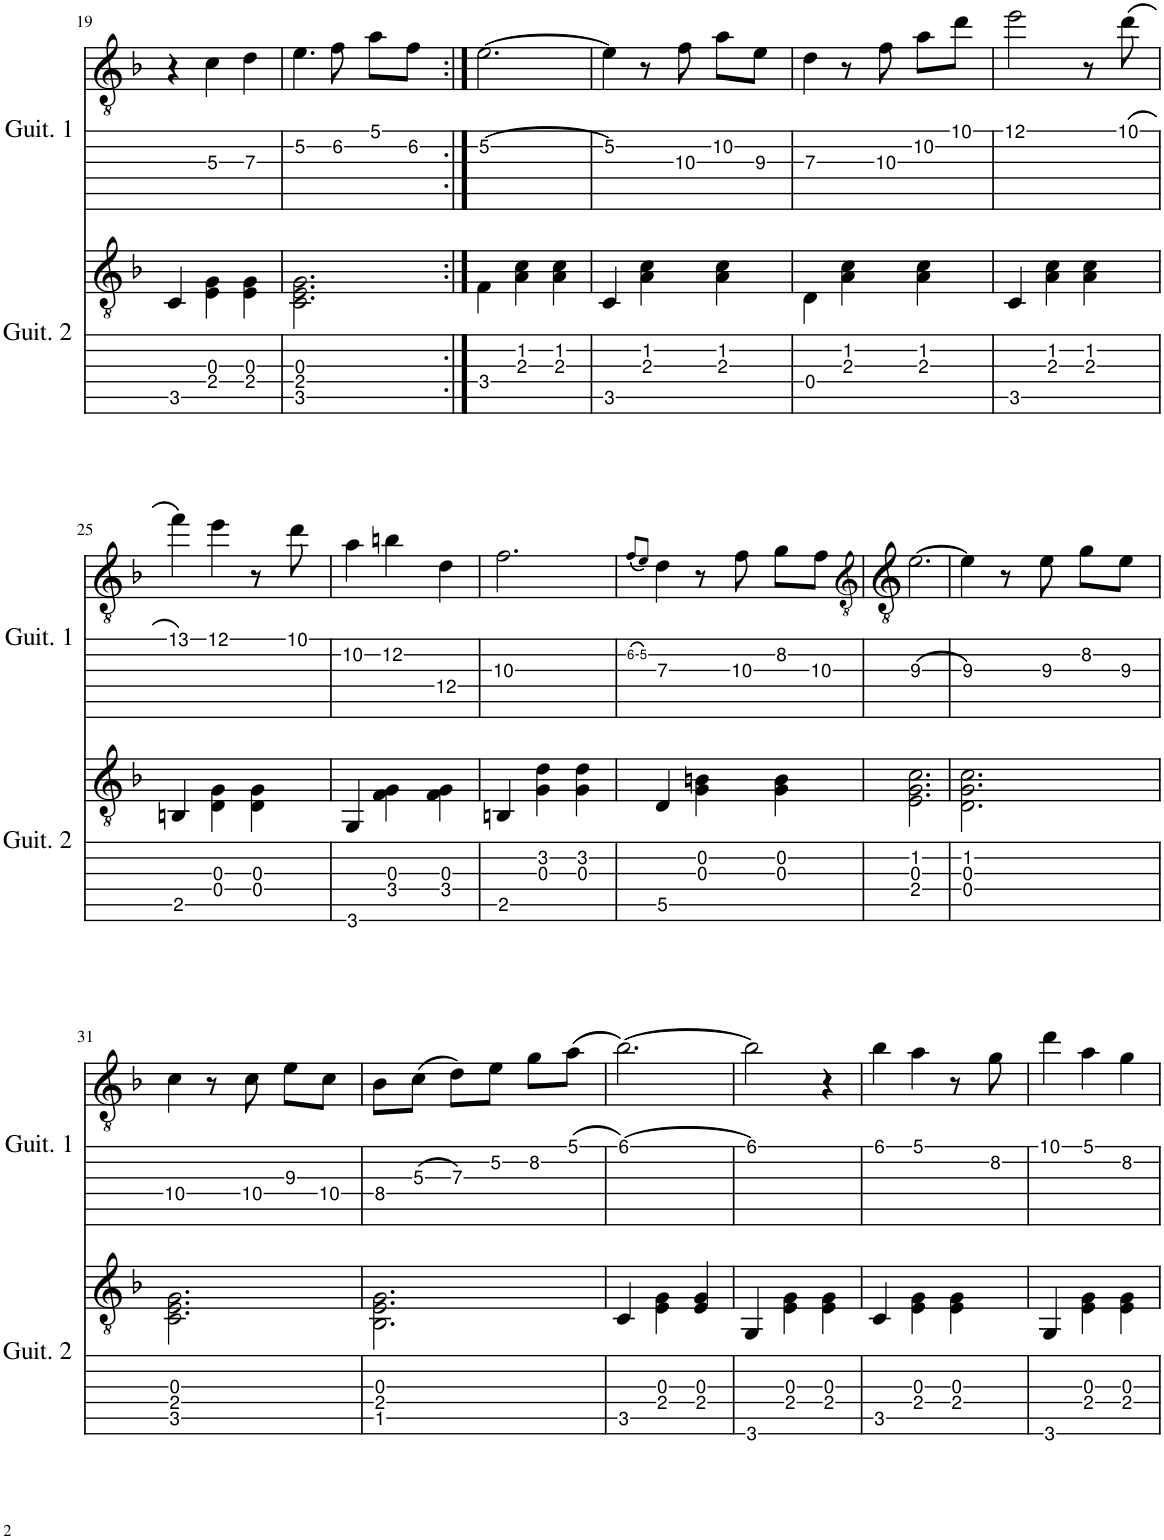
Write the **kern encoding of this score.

**kern	**kern	**kern	**kern
*part2	*part2	*part1	*part1
*staff4	*staff3	*staff2	*staff1
*I"Guit. 2	*	*I"Guit. 1	*
*I'Guit. 2	*	*I'Guit. 1	*
!!LO:PB:g=z
*	*clefGv2	*	*clefGv2
*k[b-]	*k[b-]	*k[b-]	*k[b-]
*M3/4	*M3/4	*M3/4	*M3/4
=19	=19	=19	=19
4C	4C/	4r	4r
4E 4G	4E\ 4G\	4c	4c\
4E 4G	4E\ 4G\	4d	4d\
=20	=20	=20	=20
2.C 2.E 2.G	2.C\ 2.E\ 2.G\	4.e	4.e\
.	.	8f	8f\
.	.	8aL	8a\L
.	.	8fJ	8f\J
=21:|!	=21:|!	=21:|!	=21:|!
4F	4F\	[2.e	[2.e\
4A 4c	4A\ 4c\	.	.
4A 4c	4A\ 4c\	.	.
=22	=22	=22	=22
4C	4C/	4e]	4e\]
4A 4c	4A\ 4c\	8r	8r
.	.	8f	8f\
4A 4c	4A\ 4c\	8aL	8a\L
.	.	8eJ	8e\J
=23	=23	=23	=23
4D	4D\	4d	4d\
4A 4c	4A\ 4c\	8r	8r
.	.	8f	8f\
4A 4c	4A\ 4c\	8aL	8a\L
.	.	8ddJ	8dd\J
=24	=24	=24	=24
4C	4C/	2ee	2ee\
4A 4c	4A\ 4c\	.	.
4A 4c	4A\ 4c\	8r	8r
.	.	8dd	(8dd\
!!LO:LB:g=z
=25	=25	=25	=25
4BBn	4BBn/	4ff	4ff\)
4D 4G	4D\ 4G\	4ee	4ee\
4D 4G	4D\ 4G\	8r	8r
.	.	8dd	8dd\
=26	=26	=26	=26
4GG	4GG/	4a	4a\
4F 4G	4F\ 4G\	4bn	4bn\
4F 4G	4F\ 4G\	4d	4d\
=27	=27	=27	=27
4BBn	4BBn/	2.f	2.f\
4G 4d	4G\ 4d\	.	.
4G 4d	4G\ 4d\	.	.
=28	=28	=28	=28
.	.	qf	(8qf/L
.	.	qe	8qe/J)
4D	4D/	4d	4d\
4G 4B	4G\ 4Bn\	8r	8r
.	.	8f	8f\
4G 4B	4G\ 4B\	8gL	8g\L
.	.	8fJ	8f\J
=29	=29	=29	=29
*	*	*	*clefGv2
2.E 2.G 2.c	2.E\ 2.G\ 2.c\	[2.e	[2.e\
=30	=30	=30	=30
2.D 2.G 2.c	2.D\ 2.G\ 2.c\	4e]	4e\]
.	.	8r	8r
.	.	8e	8e\
.	.	8gL	8g\L
.	.	8eJ	8e\J
!!LO:LB:g=z
=31	=31	=31	=31
2.C 2.E 2.G	2.C\ 2.E\ 2.G\	4c	4c\
.	.	8r	8r
.	.	8c	8c\
.	.	8eL	8e\L
.	.	8cJ	8c\J
=32	=32	=32	=32
2.BB- 2.E 2.G	2.BB-\ 2.E\ 2.G\	8B-L	8B-\L
.	.	8cJ	(8c\J
.	.	8dL	8d\L)
.	.	8eJ	8e\J
.	.	8gL	8g\L
.	.	8aJ	(8a\J
=33	=33	=33	=33
4C	4C/	[2.b-	[2.b-\)
4E 4G	4E\ 4G\	.	.
4E 4G	4E/ 4G/	.	.
=34	=34	=34	=34
4GG	4GG/	2b-]	2b-\]
4E 4G	4E\ 4G\	.	.
4E 4G	4E\ 4G\	4r	4r
=35	=35	=35	=35
4C	4C/	4b-	4b-\
4E 4G	4E\ 4G\	4a	4a\
4E 4G	4E\ 4G\	8r	8r
.	.	8g	8g\
=36	=36	=36	=36
4GG	4GG/	4dd	4dd\
4E 4G	4E\ 4G\	4a	4a\
4E 4G	4E\ 4G\	4g	4g\
=	=	=	=
*-	*-	*-	*-
